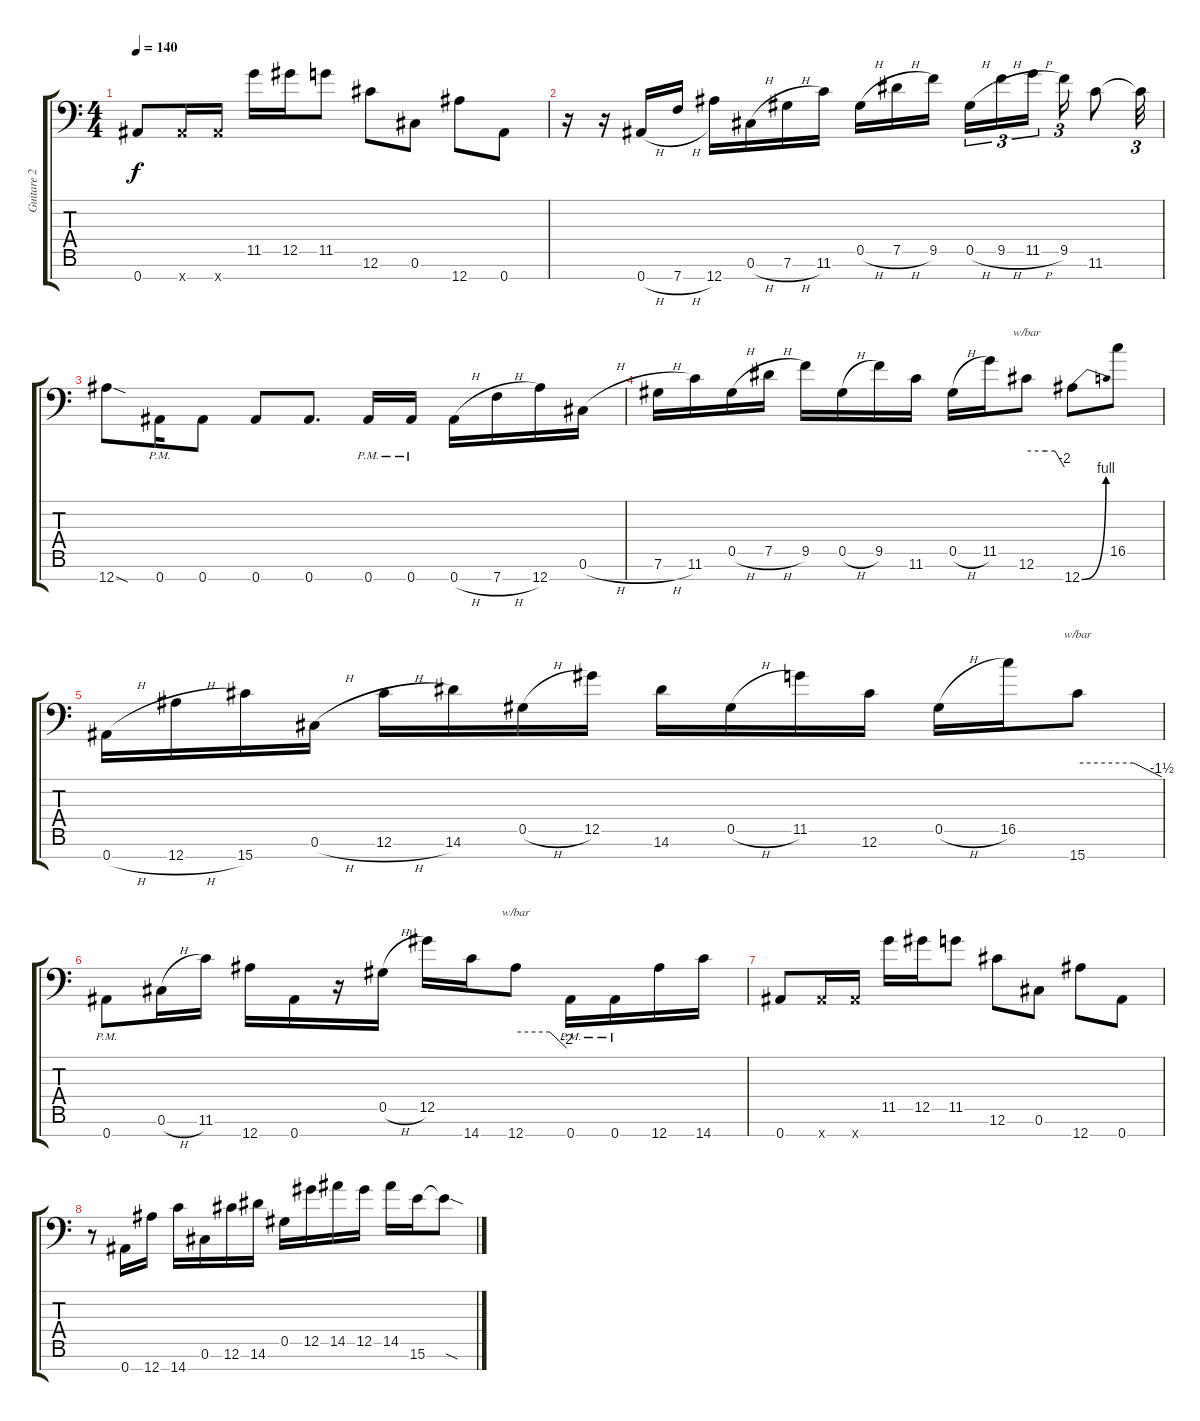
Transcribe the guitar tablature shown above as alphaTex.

\track ("Guitare 2 (Misha)" "Guitare 2 ") {instrument distortionguitar}
\staff {score tabs}
\tuning (Eb4 Bb3 Gb3 Db3 Ab2 Db2 Bb1) {hide}
\ts (4 4)
\tempo 140
\clef f4
\ks c
0.7.8{dy f} 0.7{x}.16 0.7{x}.16 11.5.16 12.5.16 11.5.8 12.6.8 0.6.8 12.7.8 0.7.8 |
r.16 r.16 0.7{h}.16 7.7{h}.16 12.7.16 0.6{h}.16 7.6{h}.16 11.6.16 0.5{h}.16 7.5{h}.16 9.5.16{beam splitsecondary} 0.5{h}.16{tu (3 2)} 9.5{h}.16{tu (3 2)} 11.5{h}.16{tu (3 2) beam splitsecondary} 9.5.16{tu (3 2)} 11.6.8 11.6{t}.32{tu (3 2)} |
12.7{sod}.8 0.7{pm}.16 0.7.8 0.7.8 0.7.8{d} 0.7{pm}.16 0.7{pm}.16 0.7{h}.16 7.7{h}.16 12.7.16 0.6{h}.16 |
7.6{h}.16 11.6.16 0.5{h}.16 7.5{h}.16 9.5.16 0.5{h}.16 9.5.16 11.6.16 0.5{h}.16 11.5.16 12.6.8{tbe (custom default 0 0 30 0 45 0 60 -8)} 12.7{be (bend 0 0 60 4)}.8 16.5.8 |
0.7{h}.16 12.7{h}.16 15.7.16 0.6{h}.16 12.6{h}.16 14.6.16 0.5{h}.16 12.5.16 14.6.16 0.5{h}.16 11.5.16 12.6.16 0.5{h}.16 16.5.16 15.7.8{tbe (custom default 0 0 40 0 60 -6)} |
0.7{pm}.8 0.6{h}.16 11.6.16 12.7.16 0.7.16 r.16 0.5{h}.16 12.5.16 14.7.16 12.7.8{tbe (custom default 0 0 40 0 60 -8)} 0.7{pm}.16 0.7{pm}.16 12.7.16 14.7.16 |
0.7.8 0.7{x}.16 0.7{x}.16 11.5.16 12.5.16 11.5.8 12.6.8 0.6.8 12.7.8 0.7.8 |
r.8 0.7.16 12.7.16 14.7.16 0.6.16 12.6.16 14.6.16 0.5.16 12.5.16 14.5.16 12.5.16 14.5.16 15.6.16 15.6{sod t}.8
